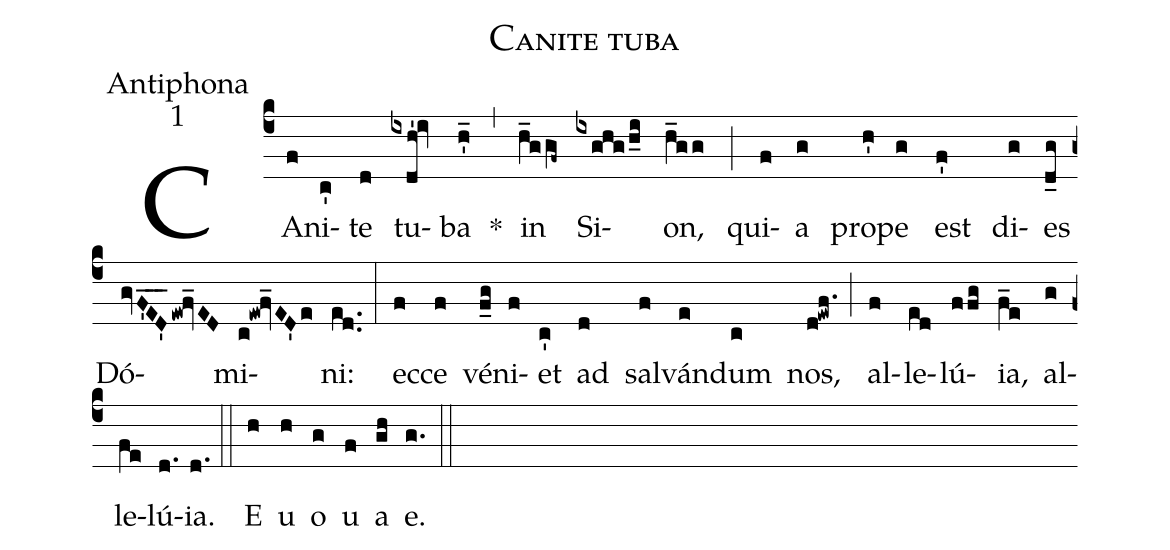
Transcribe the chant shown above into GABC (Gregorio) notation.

name:Canite tuba;
office-part:Antiphona;
mode:1;
%%
(c4) CA(f)ni(c')te(d) tu(ixdh'!iv)ba(h'_) *(,) in(h_ggf~) Si(ixghg/h_i)on,(h_gg) (;) qui(f)a(g) pro(h')pe(g) est(f') di(g)es(d_g) Dó(gvF'ED'___ew!fv_ED)mi(c!ew!fv_ED'e)ni:(ed..) (:) ec(f)ce(f) vé(f_g)ni(f)et(c') ad(d) sal(f)ván(e)dum(c) nos,(d!ewf.) (;) al(f)le(ed)lú(ffg){ia},(f_e) al(g)le(fe)lú(d.){ia}.(d.) (::) <eu>E(h) u(h) o(g) u(f) a(gh) e.</eu>(g.) (::)
